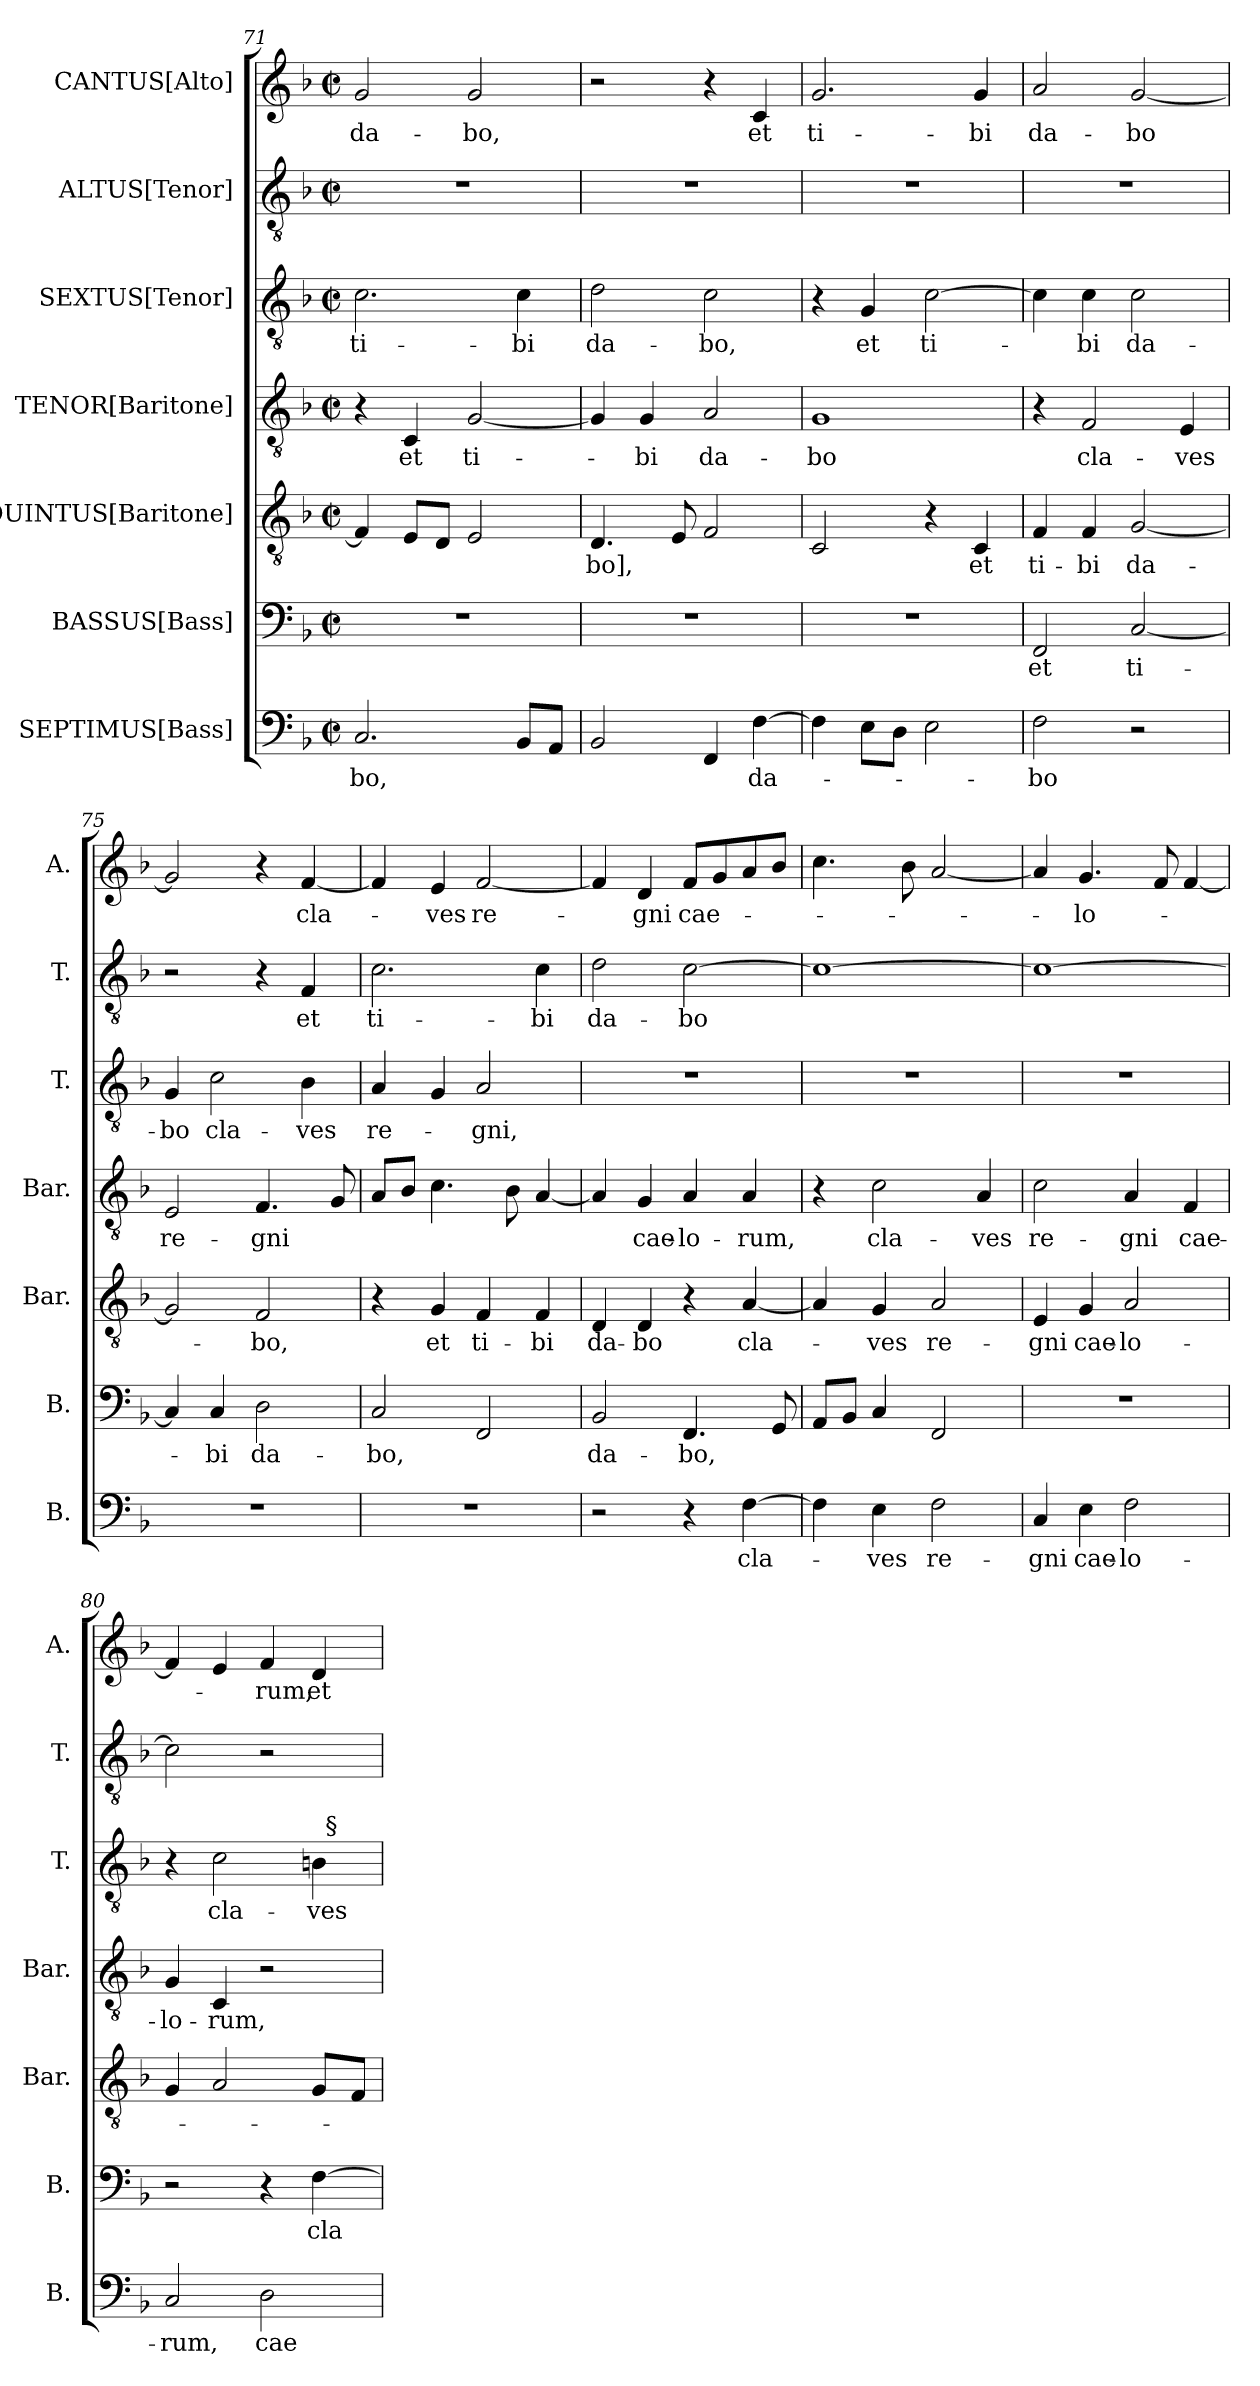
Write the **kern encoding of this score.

**kern	**text	**kern	**text	**kern	**text	**kern	**text	**kern	**text	**kern	**text	**kern	**text
*part7	*part7	*part6	*part6	*part5	*part5	*part4	*part4	*part3	*part3	*part2	*part2	*part1	*part1
*staff7	*staff7	*staff6	*staff6	*staff5	*staff5	*staff4	*staff4	*staff3	*staff3	*staff2	*staff2	*staff1	*staff1
*I"SEPTIMUS[Bass]	*	*I"BASSUS[Bass]	*	*I"QUINTUS[Baritone]	*	*I"TENOR[Baritone]	*	*I"SEXTUS[Tenor]	*	*I"ALTUS[Tenor]	*	*I"CANTUS[Alto]	*
*I'B.	*	*I'B.	*	*I'Bar.	*	*I'Bar.	*	*I'T.	*	*I'T.	*	*I'A.	*
*clefF4	*	*clefF4	*	*clefGv2	*	*clefGv2	*	*clefGv2	*	*clefGv2	*	*clefG2	*
*	*	*	*	*ITrd7c12	*	*ITrd7c12	*	*ITrd7c12	*	*ITrd7c12	*	*	*
*k[b-]	*	*k[b-]	*	*k[b-]	*	*k[b-]	*	*k[b-]	*	*k[b-]	*	*k[b-]	*
*F:	*	*F:	*	*F:	*	*F:	*	*F:	*	*F:	*	*F:	*
*M2/2	*	*M2/2	*	*M2/2	*	*M2/2	*	*M2/2	*	*M2/2	*	*M2/2	*
*met(c|)	*	*met(c|)	*	*met(c|)	*	*met(c|)	*	*met(c|)	*	*met(c|)	*	*met(c|)	*
=71	=71	=71	=71	=71	=71	=71	=71	=71	=71	=71	=71	=71	=71
!	!LO:LY:b	!	!	!	!	!	!	!	!LO:LY:b	!	!	!	!LO:LY:b
2.C/	-bo,	1r	.	4FF/]	.	4r	.	2.C\	ti-	1r	.	2g/	da-
!	!	!	!	!	!	!	!LO:LY:b	!	!	!	!	!	!
.	.	.	.	8EE/L	.	4CC/	et	.	.	.	.	.	.
.	.	.	.	8DD/J	.	.	.	.	.	.	.	.	.
!	!	!	!	!	!	!	!LO:LY:b	!	!	!	!	!	!LO:LY:b
.	.	.	.	2EE/	.	[<2GG/	ti-	.	.	.	.	2g/	-bo,
!	!	!	!	!	!	!	!	!	!LO:LY:b	!	!	!	!
8BB-/L	.	.	.	.	.	.	.	4C\	-bi	.	.	.	.
8AA/J	.	.	.	.	.	.	.	.	.	.	.	.	.
=72	=72	=72	=72	=72	=72	=72	=72	=72	=72	=72	=72	=72	=72
!	!	!	!	!	!LO:LY:b	!	!	!	!LO:LY:b	!	!	!	!
2BB-/	.	1r	.	4.DD/	-bo],	4GG/]	.	2D\	da-	1r	.	2r	.
!	!	!	!	!	!	!	!LO:LY:b	!	!	!	!	!	!
.	.	.	.	.	.	4GG/	-bi	.	.	.	.	.	.
.	.	.	.	8EE/	.	.	.	.	.	.	.	.	.
!	!	!	!	!	!	!	!LO:LY:b	!	!LO:LY:b	!	!	!	!
4FF/	.	.	.	2FF/	.	2AA/	da-	2C\	-bo,	.	.	4r	.
!	!LO:LY:b	!	!	!	!	!	!	!	!	!	!	!	!LO:LY:b
[>4F\	da-	.	.	.	.	.	.	.	.	.	.	4c/	et
=73	=73	=73	=73	=73	=73	=73	=73	=73	=73	=73	=73	=73	=73
!	!	!	!	!	!	!	!LO:LY:b	!	!	!	!	!	!LO:LY:b
4F\]	.	1r	.	2CC/	.	1GG	-bo	4r	.	1r	.	2.g/	ti-
!	!	!	!	!	!	!	!	!	!LO:LY:b	!	!	!	!
8E\L	.	.	.	.	.	.	.	4GG/	et	.	.	.	.
8D\J	.	.	.	.	.	.	.	.	.	.	.	.	.
!	!	!	!	!	!	!	!	!	!LO:LY:b	!	!	!	!
2E\	.	.	.	4r	.	.	.	[>2C\	ti-	.	.	.	.
!	!	!	!	!	!LO:LY:b	!	!	!	!	!	!	!	!LO:LY:b
.	.	.	.	4CC/	et	.	.	.	.	.	.	4g/	-bi
=74	=74	=74	=74	=74	=74	=74	=74	=74	=74	=74	=74	=74	=74
!	!LO:LY:b	!	!LO:LY:b	!	!LO:LY:b	!	!	!	!	!	!	!	!LO:LY:b
2F\	-bo	2FF/	et	4FF/	ti-	4r	.	4C\]	.	1r	.	2a/	da-
!	!	!	!	!	!LO:LY:b	!	!LO:LY:b	!	!LO:LY:b	!	!	!	!
.	.	.	.	4FF/	-bi	2FF/	cla-	4C\	-bi	.	.	.	.
!	!	!	!LO:LY:b	!	!LO:LY:b	!	!	!	!LO:LY:b	!	!	!	!LO:LY:b
2r	.	[<2C/	ti-	[<2GG/	da-	.	.	2C\	da-	.	.	[<2g/	-bo
!	!	!	!	!	!	!	!LO:LY:b	!	!	!	!	!	!
.	.	.	.	.	.	4EE/	-ves	.	.	.	.	.	.
=75	=75	=75	=75	=75	=75	=75	=75	=75	=75	=75	=75	=75	=75
!	!	!	!	!	!	!	!LO:LY:b	!	!LO:LY:b	!	!	!	!
1r	.	4C/]	.	2GG/]	.	2EE/	re-	4GG/	-bo	2r	.	2g/]	.
!	!	!	!LO:LY:b	!	!	!	!	!	!LO:LY:b	!	!	!	!
.	.	4C/	-bi	.	.	.	.	2C\	cla-	.	.	.	.
!	!	!	!LO:LY:b	!	!LO:LY:b	!	!LO:LY:b	!	!	!	!	!	!
.	.	2D\	da-	2FF/	-bo,	4.FF/	-gni	.	.	4r	.	4r	.
!	!	!	!	!	!	!	!	!	!LO:LY:b	!	!LO:LY:b	!	!LO:LY:b
.	.	.	.	.	.	.	.	4BB-\	-ves	4FF/	et	[<4f/	cla-
.	.	.	.	.	.	8GG/	.	.	.	.	.	.	.
!!LO:PB:g=z
=76	=76	=76	=76	=76	=76	=76	=76	=76	=76	=76	=76	=76	=76
!	!	!	!LO:LY:b	!	!	!	!	!	!LO:LY:b	!	!LO:LY:b	!	!
1r	.	2C/	-bo,	4r	.	8AA/L	.	4AA/	re-	2.C\	ti-	4f/]	.
.	.	.	.	.	.	8BB-/J	.	.	.	.	.	.	.
!	!	!	!	!	!LO:LY:b	!	!	!	!	!	!	!	!LO:LY:b
.	.	.	.	4GG/	et	4.C\	.	4GG/	.	.	.	4e/	-ves
!	!	!	!	!	!LO:LY:b	!	!	!	!LO:LY:b	!	!	!	!LO:LY:b
.	.	2FF/	.	4FF/	ti-	.	.	2AA/	-gni,	.	.	[<2f/	re-
.	.	.	.	.	.	8BB-\	.	.	.	.	.	.	.
!	!	!	!	!	!LO:LY:b	!	!	!	!	!	!LO:LY:b	!	!
.	.	.	.	4FF/	-bi	[<4AA/	.	.	.	4C\	-bi	.	.
=77	=77	=77	=77	=77	=77	=77	=77	=77	=77	=77	=77	=77	=77
!	!	!	!LO:LY:b	!	!LO:LY:b	!	!	!	!	!	!LO:LY:b	!	!
2r	.	2BB-/	da-	4DD/	da-	4AA/]	.	1r	.	2D\	da-	4f/]	.
!	!	!	!	!	!LO:LY:b	!	!LO:LY:b	!	!	!	!	!	!LO:LY:b
.	.	.	.	4DD/	-bo	4GG/	cae-	.	.	.	.	4d/	-gni
!	!	!	!LO:LY:b	!	!	!	!LO:LY:b	!	!	!	!LO:LY:b	!	!LO:LY:b
4r	.	4.FF/	-bo,	4r	.	4AA/	-lo-	.	.	[>2C\	-bo	8f/L	cae-
.	.	.	.	.	.	.	.	.	.	.	.	8g/	.
!	!LO:LY:b	!	!	!	!LO:LY:b	!	!LO:LY:b	!	!	!	!	!	!
[>4F\	cla-	.	.	[<4AA/	cla-	4AA/	-rum,	.	.	.	.	8a/	.
.	.	8GG/	.	.	.	.	.	.	.	.	.	8b-/J	.
=78	=78	=78	=78	=78	=78	=78	=78	=78	=78	=78	=78	=78	=78
4F\]	.	8AA/L	.	4AA/]	.	4r	.	1r	.	1C_	.	4.cc\	.
.	.	8BB-/J	.	.	.	.	.	.	.	.	.	.	.
!	!LO:LY:b	!	!	!	!LO:LY:b	!	!LO:LY:b	!	!	!	!	!	!
4E\	-ves	4C/	.	4GG/	-ves	2C\	cla-	.	.	.	.	.	.
.	.	.	.	.	.	.	.	.	.	.	.	8b-\	.
!	!LO:LY:b	!	!	!	!LO:LY:b	!	!	!	!	!	!	!	!
2F\	re-	2FF/	.	2AA/	re-	.	.	.	.	.	.	[<2a/	.
!	!	!	!	!	!	!	!LO:LY:b	!	!	!	!	!	!
.	.	.	.	.	.	4AA/	-ves	.	.	.	.	.	.
=79	=79	=79	=79	=79	=79	=79	=79	=79	=79	=79	=79	=79	=79
!	!LO:LY:b	!	!	!	!LO:LY:b	!	!LO:LY:b	!	!	!	!	!	!
4C/	-gni	1r	.	4EE/	-gni	2C\	re-	1r	.	1C_	.	4a/]	.
!	!LO:LY:b	!	!	!	!LO:LY:b	!	!	!	!	!	!	!	!LO:LY:b
4E\	cae-	.	.	4GG/	cae-	.	.	.	.	.	.	4.g/	-lo-
!	!LO:LY:b	!	!	!	!LO:LY:b	!	!LO:LY:b	!	!	!	!	!	!
2F\	-lo-	.	.	2AA/	-lo-	4AA/	-gni	.	.	.	.	.	.
.	.	.	.	.	.	.	.	.	.	.	.	8f/	.
!	!	!	!	!	!	!	!LO:LY:b	!	!	!	!	!	!
.	.	.	.	.	.	4FF/	cae-	.	.	.	.	[<4f/	.
=80	=80	=80	=80	=80	=80	=80	=80	=80	=80	=80	=80	=80	=80
!	!LO:LY:b	!	!	!	!	!	!LO:LY:b	!	!	!	!	!	!
*	*	*	*	*	*	*	*	*^	*	*	*	*	*
2C/	-rum,	2r	.	4GG/	.	4GG/	-lo-	4r	2ryy	.	2C\]	.	4f/]	.
!	!	!	!	!	!	!	!LO:LY:b	!	!	!LO:LY:b	!	!	!	!
.	.	.	.	2AA/	.	4CC/	-rum,	2C\	.	cla-	.	.	4e/	.
!	!LO:LY:b	!	!	!	!	!	!	!	!	!	!	!	!	!LO:LY:b
2D\	cae-	4r	.	.	.	2r	.	.	4ryy	.	2r	.	4f/	-rum,
!	!	!	!LO:LY:b	!	!	!	!	!	!	!LO:LY:b	!	!	!	!LO:LY:b
.	.	[>4F\	cla-	8GG/L	.	.	.	4BB\	32ryy	-ves	.	.	4d/	et
!	!	!	!	!	!	!	!	!	!LO:TX:a:t=§	!	!	!	!	!
.	.	.	.	.	.	.	.	.	8..ryy	.	.	.	.	.
.	.	.	.	8FF/J	.	.	.	.	.	.	.	.	.	.
*	*	*	*	*	*	*	*	*v	*v	*	*	*	*	*
=	=	=	=	=	=	=	=	=	=	=	=	=	=
*-	*-	*-	*-	*-	*-	*-	*-	*-	*-	*-	*-	*-	*-
